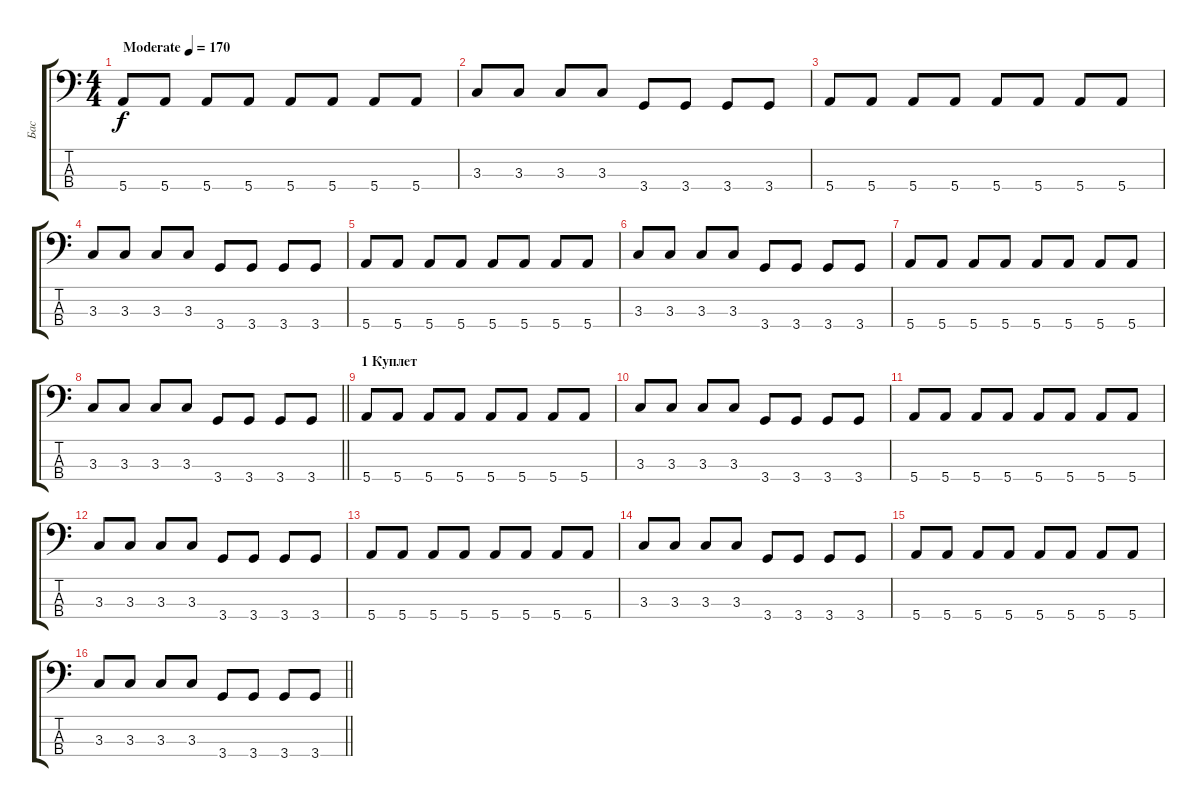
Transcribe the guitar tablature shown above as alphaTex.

\track ("Бас" "Бас") {instrument electricbassfinger}
\staff {score tabs}
\tuning (G2 D2 A1 E1) {hide}
\ts (4 4)
\tempo (170 "Moderate")
\clef f4
\ks c
5.4.8{dy f instrument electricbassfinger} 5.4.8 5.4.8 5.4.8 5.4.8 5.4.8 5.4.8 5.4.8 |
3.3.8 3.3.8 3.3.8 3.3.8 3.4.8 3.4.8 3.4.8 3.4.8 |
5.4.8 5.4.8 5.4.8 5.4.8 5.4.8 5.4.8 5.4.8 5.4.8 |
3.3.8 3.3.8 3.3.8 3.3.8 3.4.8 3.4.8 3.4.8 3.4.8 |
5.4.8 5.4.8 5.4.8 5.4.8 5.4.8 5.4.8 5.4.8 5.4.8 |
3.3.8 3.3.8 3.3.8 3.3.8 3.4.8 3.4.8 3.4.8 3.4.8 |
5.4.8 5.4.8 5.4.8 5.4.8 5.4.8 5.4.8 5.4.8 5.4.8 |
\barLineRight lightlight
3.3.8 3.3.8 3.3.8 3.3.8 3.4.8 3.4.8 3.4.8 3.4.8 |
\section ("" "1 Куплет")
5.4.8 5.4.8 5.4.8 5.4.8 5.4.8 5.4.8 5.4.8 5.4.8 |
3.3.8 3.3.8 3.3.8 3.3.8 3.4.8 3.4.8 3.4.8 3.4.8 |
5.4.8 5.4.8 5.4.8 5.4.8 5.4.8 5.4.8 5.4.8 5.4.8 |
3.3.8 3.3.8 3.3.8 3.3.8 3.4.8 3.4.8 3.4.8 3.4.8 |
5.4.8 5.4.8 5.4.8 5.4.8 5.4.8 5.4.8 5.4.8 5.4.8 |
3.3.8 3.3.8 3.3.8 3.3.8 3.4.8 3.4.8 3.4.8 3.4.8 |
5.4.8 5.4.8 5.4.8 5.4.8 5.4.8 5.4.8 5.4.8 5.4.8 |
\barLineRight lightlight
3.3.8 3.3.8 3.3.8 3.3.8 3.4.8 3.4.8 3.4.8 3.4.8
